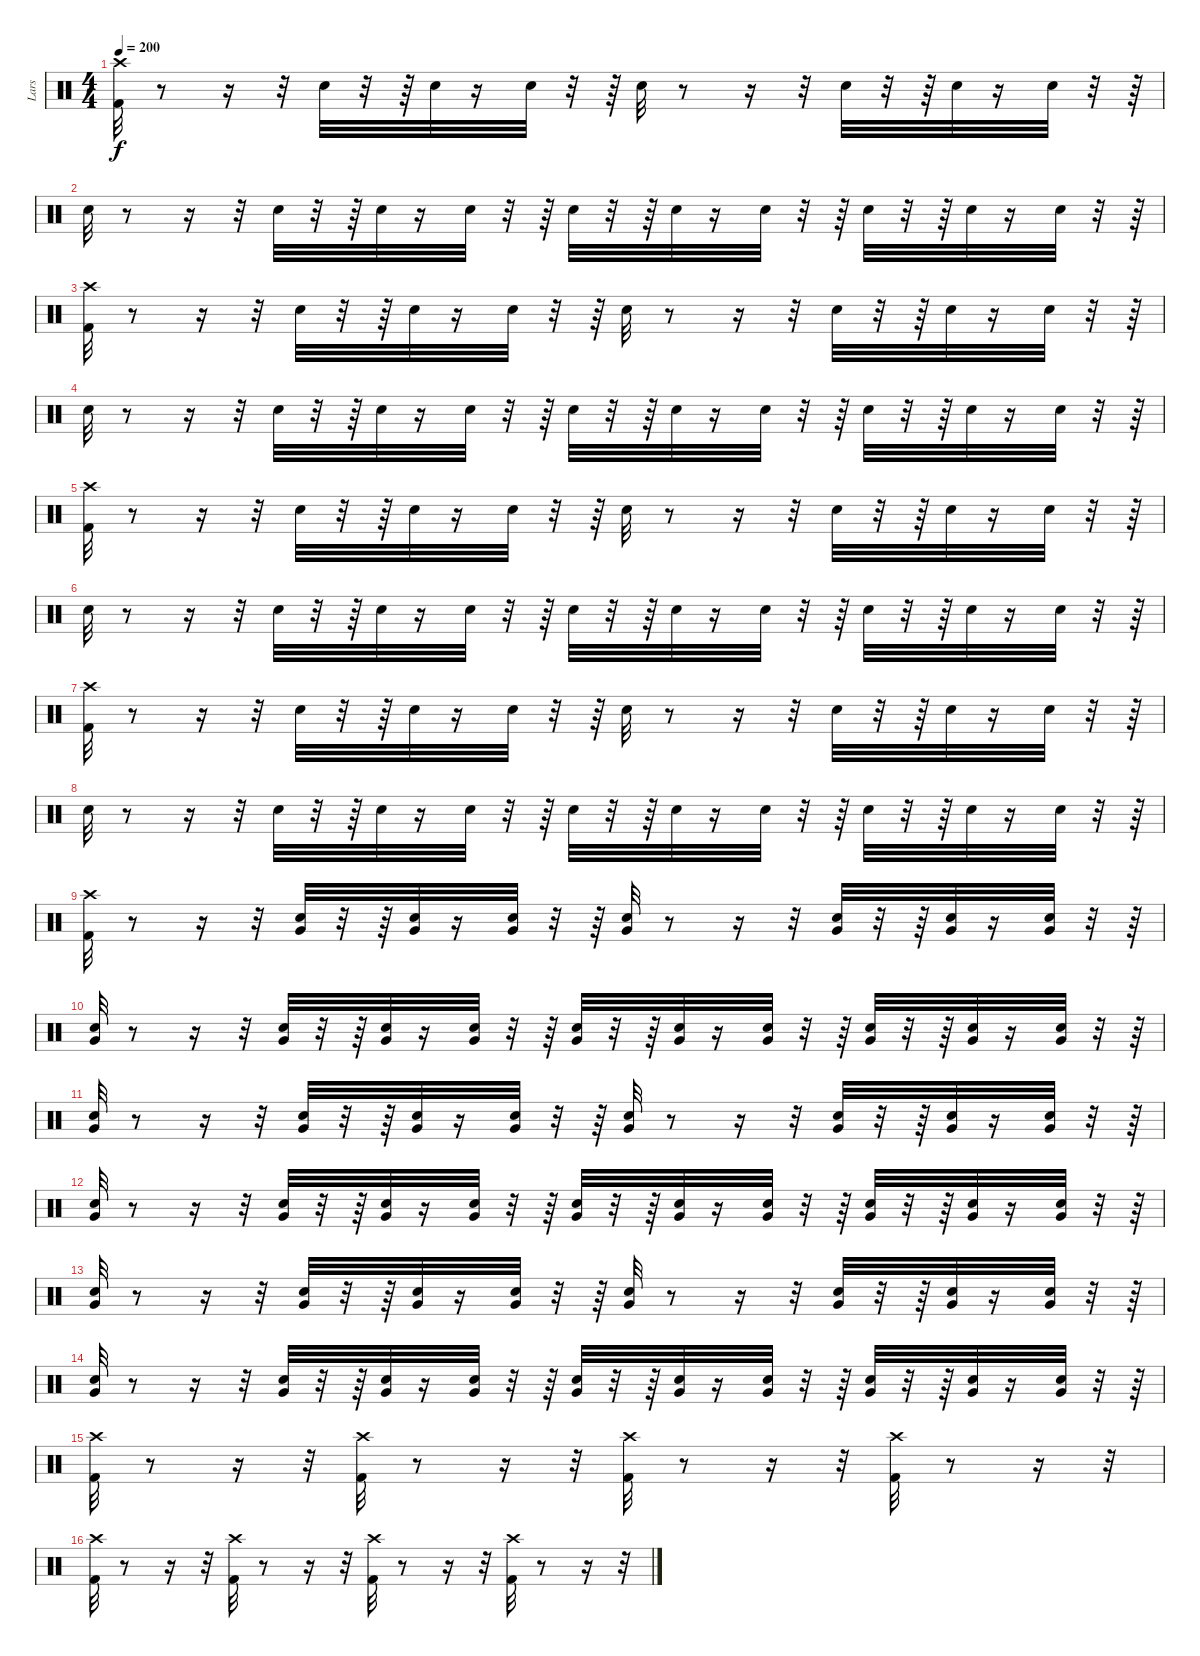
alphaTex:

\track ("Lars" "Lars") {instrument percussion}
\staff {score}
\articulation defaults
\ts (4 4)
\tempo 200
\clef neutral
\ks c
("Kick (hit) 2" "Crash high (hit)").32{dy f} r.8 r.16 r.32 "Snare (hit) 2".32 r.32 r.64 "Snare (hit) 2".32 r.16 "Snare (hit) 2".32 r.32 r.64 "Snare (hit) 2".32 r.8 r.16 r.32 "Snare (hit) 2".32 r.32 r.64 "Snare (hit) 2".32 r.16 "Snare (hit) 2".32 r.32 r.64 |
"Snare (hit) 2".32 r.8 r.16 r.32 "Snare (hit) 2".32 r.32 r.64 "Snare (hit) 2".32 r.16 "Snare (hit) 2".32 r.32 r.64 "Snare (hit) 2".32 r.32 r.64 "Snare (hit) 2".32 r.16 "Snare (hit) 2".32 r.32 r.64 "Snare (hit) 2".32 r.32 r.64 "Snare (hit) 2".32 r.16 "Snare (hit) 2".32 r.32 r.64 |
("Kick (hit) 2" "Crash high (hit)").32 r.8 r.16 r.32 "Snare (hit) 2".32 r.32 r.64 "Snare (hit) 2".32 r.16 "Snare (hit) 2".32 r.32 r.64 "Snare (hit) 2".32 r.8 r.16 r.32 "Snare (hit) 2".32 r.32 r.64 "Snare (hit) 2".32 r.16 "Snare (hit) 2".32 r.32 r.64 |
"Snare (hit) 2".32 r.8 r.16 r.32 "Snare (hit) 2".32 r.32 r.64 "Snare (hit) 2".32 r.16 "Snare (hit) 2".32 r.32 r.64 "Snare (hit) 2".32 r.32 r.64 "Snare (hit) 2".32 r.16 "Snare (hit) 2".32 r.32 r.64 "Snare (hit) 2".32 r.32 r.64 "Snare (hit) 2".32 r.16 "Snare (hit) 2".32 r.32 r.64 |
("Kick (hit) 2" "Crash high (hit)").32 r.8 r.16 r.32 "Snare (hit) 2".32 r.32 r.64 "Snare (hit) 2".32 r.16 "Snare (hit) 2".32 r.32 r.64 "Snare (hit) 2".32 r.8 r.16 r.32 "Snare (hit) 2".32 r.32 r.64 "Snare (hit) 2".32 r.16 "Snare (hit) 2".32 r.32 r.64 |
"Snare (hit) 2".32 r.8 r.16 r.32 "Snare (hit) 2".32 r.32 r.64 "Snare (hit) 2".32 r.16 "Snare (hit) 2".32 r.32 r.64 "Snare (hit) 2".32 r.32 r.64 "Snare (hit) 2".32 r.16 "Snare (hit) 2".32 r.32 r.64 "Snare (hit) 2".32 r.32 r.64 "Snare (hit) 2".32 r.16 "Snare (hit) 2".32 r.32 r.64 |
("Kick (hit) 2" "Crash high (hit)").32 r.8 r.16 r.32 "Snare (hit) 2".32 r.32 r.64 "Snare (hit) 2".32 r.16 "Snare (hit) 2".32 r.32 r.64 "Snare (hit) 2".32 r.8 r.16 r.32 "Snare (hit) 2".32 r.32 r.64 "Snare (hit) 2".32 r.16 "Snare (hit) 2".32 r.32 r.64 |
"Snare (hit) 2".32 r.8 r.16 r.32 "Snare (hit) 2".32 r.32 r.64 "Snare (hit) 2".32 r.16 "Snare (hit) 2".32 r.32 r.64 "Snare (hit) 2".32 r.32 r.64 "Snare (hit) 2".32 r.16 "Snare (hit) 2".32 r.32 r.64 "Snare (hit) 2".32 r.32 r.64 "Snare (hit) 2".32 r.16 "Snare (hit) 2".32 r.32 r.64 |
("Kick (hit) 2" "Crash high (hit)").32 r.8 r.16 r.32 ("Snare (hit) 2" "Very Low Tom (hit)").32 r.32 r.64 ("Snare (hit) 2" "Very Low Tom (hit)").32 r.16 ("Snare (hit) 2" "Very Low Tom (hit)").32 r.32 r.64 ("Snare (hit) 2" "Very Low Tom (hit)").32 r.8 r.16 r.32 ("Snare (hit) 2" "Very Low Tom (hit)").32 r.32 r.64 ("Snare (hit) 2" "Very Low Tom (hit)").32 r.16 ("Snare (hit) 2" "Very Low Tom (hit)").32 r.32 r.64 |
("Very Low Tom (hit)" "Snare (hit) 2").32 r.8 r.16 r.32 ("Very Low Tom (hit)" "Snare (hit) 2").32 r.32 r.64 ("Very Low Tom (hit)" "Snare (hit) 2").32 r.16 ("Very Low Tom (hit)" "Snare (hit) 2").32 r.32 r.64 ("Very Low Tom (hit)" "Snare (hit) 2").32 r.32 r.64 ("Very Low Tom (hit)" "Snare (hit) 2").32 r.16 ("Very Low Tom (hit)" "Snare (hit) 2").32 r.32 r.64 ("Very Low Tom (hit)" "Snare (hit) 2").32 r.32 r.64 ("Very Low Tom (hit)" "Snare (hit) 2").32 r.16 ("Very Low Tom (hit)" "Snare (hit) 2").32 r.32 r.64 |
("Snare (hit) 2" "Very Low Tom (hit)").32 r.8 r.16 r.32 ("Snare (hit) 2" "Very Low Tom (hit)").32 r.32 r.64 ("Snare (hit) 2" "Very Low Tom (hit)").32 r.16 ("Snare (hit) 2" "Very Low Tom (hit)").32 r.32 r.64 ("Snare (hit) 2" "Very Low Tom (hit)").32 r.8 r.16 r.32 ("Snare (hit) 2" "Very Low Tom (hit)").32 r.32 r.64 ("Snare (hit) 2" "Very Low Tom (hit)").32 r.16 ("Snare (hit) 2" "Very Low Tom (hit)").32 r.32 r.64 |
("Very Low Tom (hit)" "Snare (hit) 2").32 r.8 r.16 r.32 ("Very Low Tom (hit)" "Snare (hit) 2").32 r.32 r.64 ("Very Low Tom (hit)" "Snare (hit) 2").32 r.16 ("Very Low Tom (hit)" "Snare (hit) 2").32 r.32 r.64 ("Very Low Tom (hit)" "Snare (hit) 2").32 r.32 r.64 ("Very Low Tom (hit)" "Snare (hit) 2").32 r.16 ("Very Low Tom (hit)" "Snare (hit) 2").32 r.32 r.64 ("Very Low Tom (hit)" "Snare (hit) 2").32 r.32 r.64 ("Very Low Tom (hit)" "Snare (hit) 2").32 r.16 ("Very Low Tom (hit)" "Snare (hit) 2").32 r.32 r.64 |
("Snare (hit) 2" "Very Low Tom (hit)").32 r.8 r.16 r.32 ("Snare (hit) 2" "Very Low Tom (hit)").32 r.32 r.64 ("Snare (hit) 2" "Very Low Tom (hit)").32 r.16 ("Snare (hit) 2" "Very Low Tom (hit)").32 r.32 r.64 ("Snare (hit) 2" "Very Low Tom (hit)").32 r.8 r.16 r.32 ("Snare (hit) 2" "Very Low Tom (hit)").32 r.32 r.64 ("Snare (hit) 2" "Very Low Tom (hit)").32 r.16 ("Snare (hit) 2" "Very Low Tom (hit)").32 r.32 r.64 |
("Very Low Tom (hit)" "Snare (hit) 2").32 r.8 r.16 r.32 ("Very Low Tom (hit)" "Snare (hit) 2").32 r.32 r.64 ("Very Low Tom (hit)" "Snare (hit) 2").32 r.16 ("Very Low Tom (hit)" "Snare (hit) 2").32 r.32 r.64 ("Very Low Tom (hit)" "Snare (hit) 2").32 r.32 r.64 ("Very Low Tom (hit)" "Snare (hit) 2").32 r.16 ("Very Low Tom (hit)" "Snare (hit) 2").32 r.32 r.64 ("Very Low Tom (hit)" "Snare (hit) 2").32 r.32 r.64 ("Very Low Tom (hit)" "Snare (hit) 2").32 r.16 ("Very Low Tom (hit)" "Snare (hit) 2").32 r.32 r.64 |
("Kick (hit) 2" "Crash high (hit)").32 r.8 r.16 r.32 ("Kick (hit) 2" "Crash high (hit)").32 r.8 r.16 r.32 ("Kick (hit) 2" "Crash high (hit)").32 r.8 r.16 r.32 ("Kick (hit) 2" "Crash high (hit)").32 r.8 r.16 r.32 |
("Crash high (hit)" "Kick (hit) 2").32 r.8 r.16 r.32 ("Crash high (hit)" "Kick (hit) 2").32 r.8 r.16 r.32 ("Crash high (hit)" "Kick (hit) 2").32 r.8 r.16 r.32 ("Crash high (hit)" "Kick (hit) 2").32 r.8 r.16 r.32
